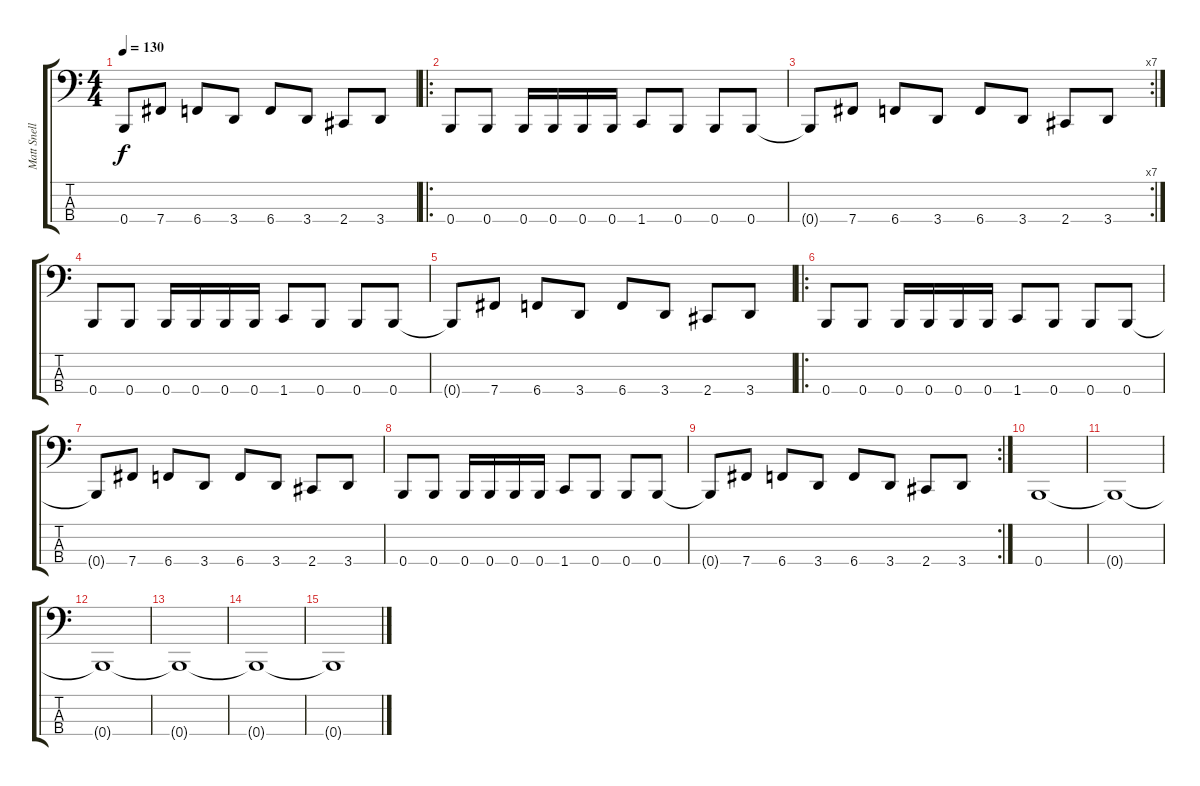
\track ("Matt Snell" "Matt Snell") {instrument electricbassfinger}
\staff {score tabs}
\tuning (E2 B1 Gb1 B0) {hide}
\ts (4 4)
\tempo 130
\clef f4
\ks c
0.4{t}.8{dy f} 7.4.8 6.4.8 3.4.8 6.4.8 3.4.8 2.4.8 3.4.8 |
\ro
0.4.8 0.4.8 0.4.16 0.4.16 0.4.16 0.4.16 1.4.8 0.4.8 0.4.8 0.4.8 |
\rc 7
0.4{t}.8 7.4.8 6.4.8 3.4.8 6.4.8 3.4.8 2.4.8 3.4.8 |
0.4.8 0.4.8 0.4.16 0.4.16 0.4.16 0.4.16 1.4.8 0.4.8 0.4.8 0.4.8 |
0.4{t}.8 7.4.8 6.4.8 3.4.8 6.4.8 3.4.8 2.4.8 3.4.8 |
\ro
0.4.8 0.4.8 0.4.16 0.4.16 0.4.16 0.4.16 1.4.8 0.4.8 0.4.8 0.4.8 |
0.4{t}.8 7.4.8 6.4.8 3.4.8 6.4.8 3.4.8 2.4.8 3.4.8 |
0.4.8 0.4.8 0.4.16 0.4.16 0.4.16 0.4.16 1.4.8 0.4.8 0.4.8 0.4.8 |
\rc 2
0.4{t}.8 7.4.8 6.4.8 3.4.8 6.4.8 3.4.8 2.4.8 3.4.8 |
0.4.1 |
0.4{t}.1 |
0.4{t}.1 |
0.4{t}.1 |
0.4{t}.1 |
0.4{t}.1
